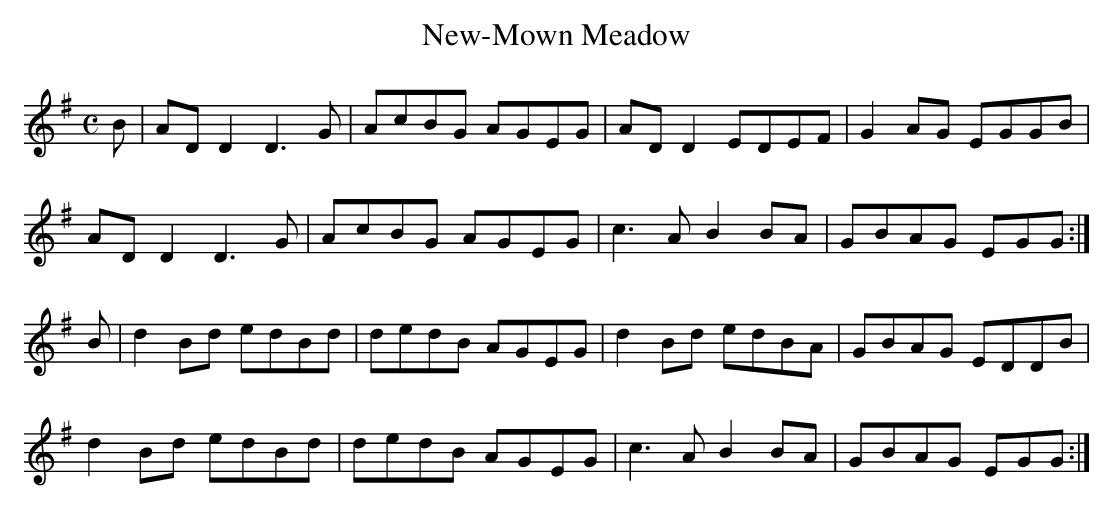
X:1
T:New-Mown Meadow
M:C
L:1/8
K:G Major
B|ADD2 D3G|AcBG AGEG|ADD2 EDEF|G2AG EGGB|!
ADD2 D3G|AcBG AGEG|c3A B2BA|GBAG EGG:|!
B|d2Bd edBd|dedB AGEG|d2Bd edBA|GBAG EDDB|!
d2Bd edBd|dedB AGEG|c3A B2BA|GBAG EGG:|!
